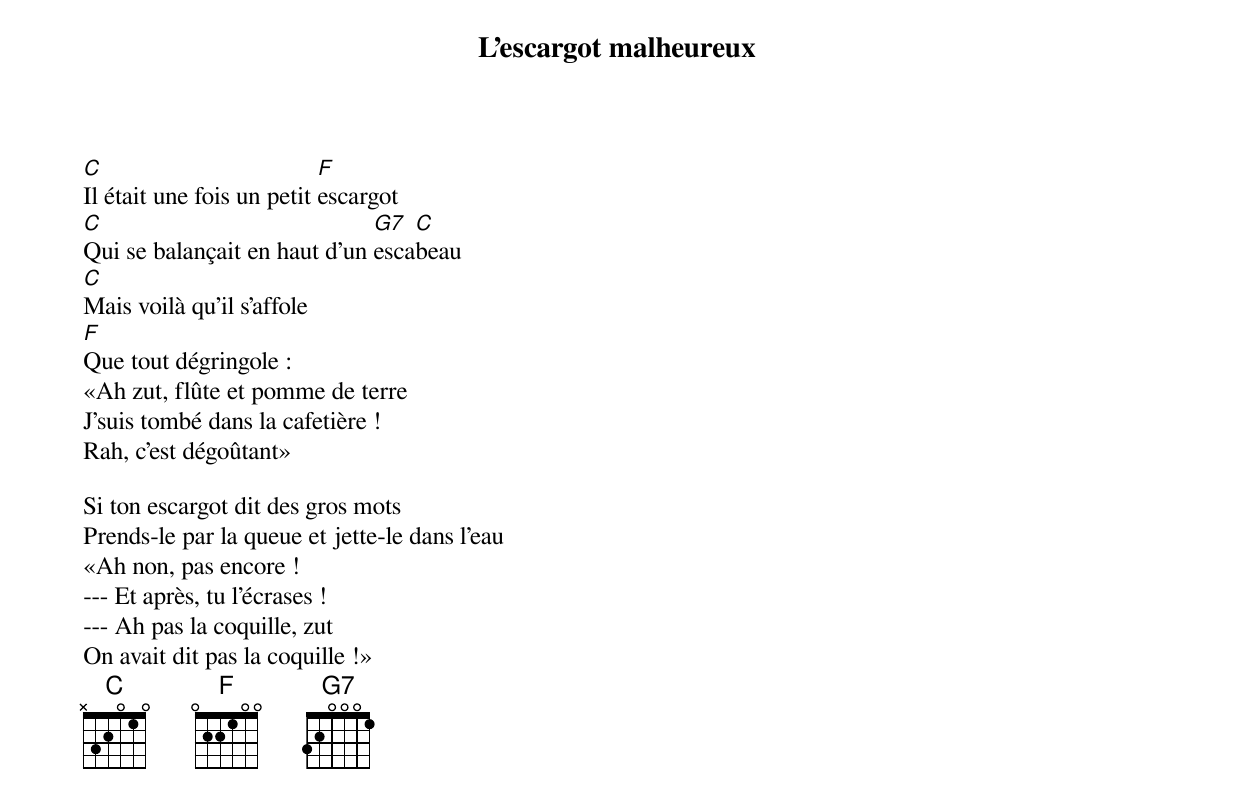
{title: L'escargot malheureux}
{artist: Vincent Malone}
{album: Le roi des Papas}
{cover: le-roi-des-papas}
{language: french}
{columns: 2}
{define: C frets X 3 2 0 1 0}
{define: F base-fret 1 frets 0 2 2 1 0 0}
{define: G7 frets 3 2 0 0 0 1}

[C]Il était une fois un petit [F]escargot
[C]Qui se balançait en haut d'un [G7]esca[C]beau
[C]Mais voilà qu'il s'affole
[F]Que tout dégringole :
«Ah zut, flûte et pomme de terre
J'suis tombé dans la cafetière !
Rah, c'est dégoûtant»

Si ton escargot dit des gros mots
Prends-le par la queue et jette-le dans l'eau
«Ah non, pas encore !
--- Et après, tu l'écrases !
--- Ah pas la coquille, zut
On avait dit pas la coquille !»
